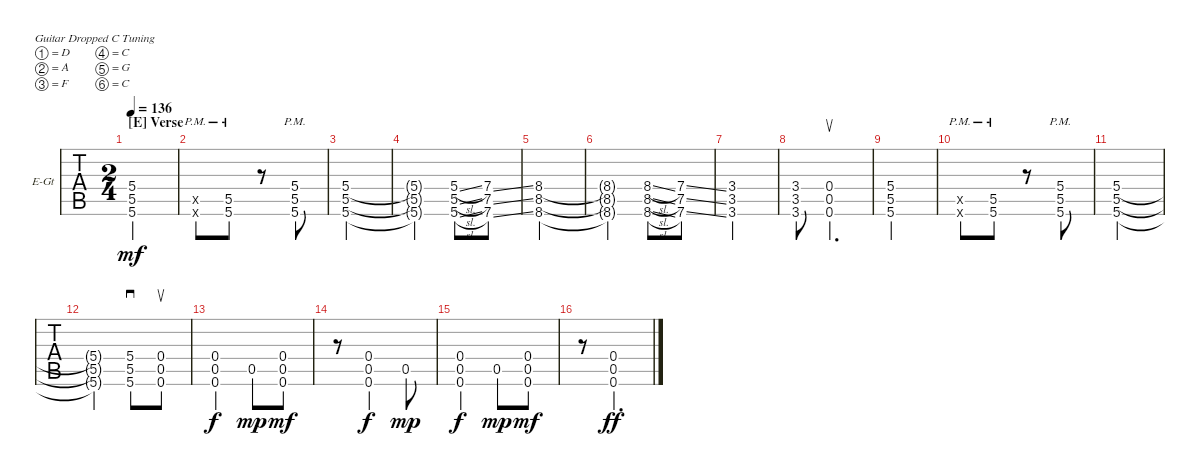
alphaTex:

\bracketExtendMode groupsimilarinstruments
\firstSystemTrackNameOrientation horizontal
\otherSystemsTrackNameOrientation horizontal
\track ("guitar principal (ainthek)" "E-Gt") {solo instrument distortionguitar}
\staff {tabs}
\tuning (D4 A3 F3 C3 G2 C2)
\ts (2 4)
\section ("E" "Verse")
\tempo 136
\clef g2
\scale
1.26593
\ks c
(5.6 5.5 5.4).2{dy mf} |
\scale
0.96201 (5.5{pm x} 5.6{pm x}).8 (5.6{pm} 5.5{pm}).8 r.8 (5.6{pm} 5.5{pm} 5.4{pm}).8 |
\scale
0.96201 (5.4 5.5 5.6).2 |
\scale
0.96201 (5.4{t} 5.5{t} 5.6{t}).4 (5.4{sl} 5.5{sl} 5.6{sl}).8 (7.6{ss} 7.5{ss} 7.4{ss}).8 |
\scale
0.96201 (8.6 8.5 8.4).2 |
\scale
0.96201 (8.6{t} 8.5{t} 8.4{t}).4 (8.4{sl} 8.5{sl} 8.6{sl}).8 (7.4{ss} 7.5{ss} 7.6{ss}).8 |
\scale
0.96201 (3.6 3.5 3.4).2 |
\scale
0.96201 (3.4 3.5 3.6).8 (0.4 0.5 0.6).4{d su} |
\scale
1.26593 (5.6 5.5 5.4).2 |
\scale
0.96201 (0.5{pm x} 0.6{pm x}).8 (5.6{pm} 5.5{pm}).8 r.8 (5.6{pm} 5.5{pm} 5.4{pm}).8 |
\scale
0.96201 (5.4 5.5 5.6).2 |
\scale
0.96201 (5.4{t} 5.5{t} 5.6{t}).4 (5.4 5.5 5.6).8{sd} (0.6 0.5 0.4).8{su} |
\scale
0.96201 (0.4 0.5 0.6).4{dy f} 0.5{ac}.8{dy mp} (0.4 0.5 0.6).8{dy mf} |
\scale
0.96201 r.8 (0.4 0.5 0.6).4{dy f} 0.5{ac}.8{dy mp} |
\scale
0.96201 (0.4 0.5 0.6).4{dy f} 0.5.8{dy mp} (0.4 0.5 0.6).8{dy mf} |
\scale
0.96201 r.8 (0.4 0.5 0.6).4{d dy ff}
